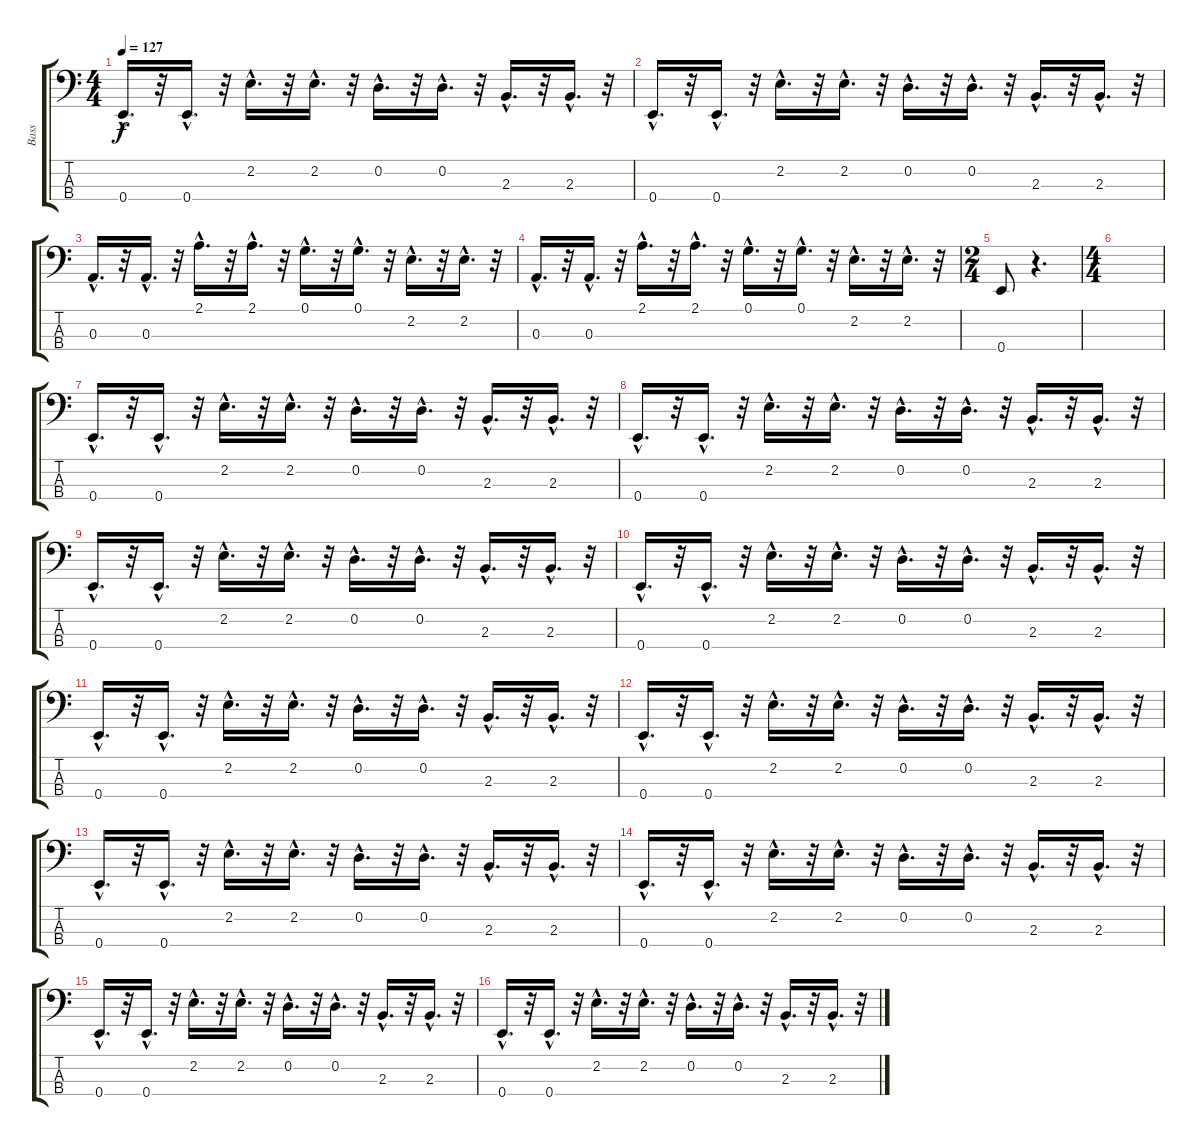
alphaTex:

\track ("Bass" "Bass") {instrument electricbasspick}
\staff {score tabs}
\tuning (G2 D2 A1 E1) {hide}
\ts (4 4)
\tempo 127
\clef f4
\ks c
0.4{hac}.16{d dy f} r.32 0.4{hac}.16{d} r.32 2.2{hac}.16{d} r.32 2.2{hac}.16{d} r.32 0.2{hac}.16{d} r.32 0.2{hac}.16{d} r.32 2.3{hac}.16{d} r.32 2.3{hac}.16{d} r.32 |
0.4{hac}.16{d} r.32 0.4{hac}.16{d} r.32 2.2{hac}.16{d} r.32 2.2{hac}.16{d} r.32 0.2{hac}.16{d} r.32 0.2{hac}.16{d} r.32 2.3{hac}.16{d} r.32 2.3{hac}.16{d} r.32 |
0.3{hac}.16{d} r.32 0.3{hac}.16{d} r.32 2.1{hac}.16{d} r.32 2.1{hac}.16{d} r.32 0.1{hac}.16{d} r.32 0.1{hac}.16{d} r.32 2.2{hac}.16{d} r.32 2.2{hac}.16{d} r.32 |
0.3{hac}.16{d} r.32 0.3{hac}.16{d} r.32 2.1{hac}.16{d} r.32 2.1{hac}.16{d} r.32 0.1{hac}.16{d} r.32 0.1{hac}.16{d} r.32 2.2{hac}.16{d} r.32 2.2{hac}.16{d} r.32 |
\ts (2 4)
0.4.8 r.4{d} |
\ts (4 4)
|
0.4{hac}.16{d} r.32 0.4{hac}.16{d} r.32 2.2{hac}.16{d} r.32 2.2{hac}.16{d} r.32 0.2{hac}.16{d} r.32 0.2{hac}.16{d} r.32 2.3{hac}.16{d} r.32 2.3{hac}.16{d} r.32 |
0.4{hac}.16{d} r.32 0.4{hac}.16{d} r.32 2.2{hac}.16{d} r.32 2.2{hac}.16{d} r.32 0.2{hac}.16{d} r.32 0.2{hac}.16{d} r.32 2.3{hac}.16{d} r.32 2.3{hac}.16{d} r.32 |
0.4{hac}.16{d} r.32 0.4{hac}.16{d} r.32 2.2{hac}.16{d} r.32 2.2{hac}.16{d} r.32 0.2{hac}.16{d} r.32 0.2{hac}.16{d} r.32 2.3{hac}.16{d} r.32 2.3{hac}.16{d} r.32 |
0.4{hac}.16{d} r.32 0.4{hac}.16{d} r.32 2.2{hac}.16{d} r.32 2.2{hac}.16{d} r.32 0.2{hac}.16{d} r.32 0.2{hac}.16{d} r.32 2.3{hac}.16{d} r.32 2.3{hac}.16{d} r.32 |
0.4{hac}.16{d} r.32 0.4{hac}.16{d} r.32 2.2{hac}.16{d} r.32 2.2{hac}.16{d} r.32 0.2{hac}.16{d} r.32 0.2{hac}.16{d} r.32 2.3{hac}.16{d} r.32 2.3{hac}.16{d} r.32 |
0.4{hac}.16{d} r.32 0.4{hac}.16{d} r.32 2.2{hac}.16{d} r.32 2.2{hac}.16{d} r.32 0.2{hac}.16{d} r.32 0.2{hac}.16{d} r.32 2.3{hac}.16{d} r.32 2.3{hac}.16{d} r.32 |
0.4{hac}.16{d} r.32 0.4{hac}.16{d} r.32 2.2{hac}.16{d} r.32 2.2{hac}.16{d} r.32 0.2{hac}.16{d} r.32 0.2{hac}.16{d} r.32 2.3{hac}.16{d} r.32 2.3{hac}.16{d} r.32 |
0.4{hac}.16{d} r.32 0.4{hac}.16{d} r.32 2.2{hac}.16{d} r.32 2.2{hac}.16{d} r.32 0.2{hac}.16{d} r.32 0.2{hac}.16{d} r.32 2.3{hac}.16{d} r.32 2.3{hac}.16{d} r.32 |
0.4{hac}.16{d} r.32 0.4{hac}.16{d} r.32 2.2{hac}.16{d} r.32 2.2{hac}.16{d} r.32 0.2{hac}.16{d} r.32 0.2{hac}.16{d} r.32 2.3{hac}.16{d} r.32 2.3{hac}.16{d} r.32 |
0.4{hac}.16{d} r.32 0.4{hac}.16{d} r.32 2.2{hac}.16{d} r.32 2.2{hac}.16{d} r.32 0.2{hac}.16{d} r.32 0.2{hac}.16{d} r.32 2.3{hac}.16{d} r.32 2.3{hac}.16{d} r.32
